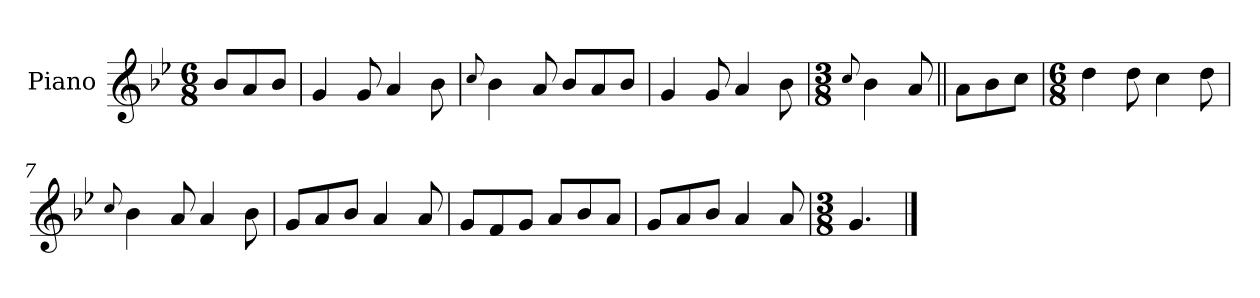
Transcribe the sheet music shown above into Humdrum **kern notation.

**kern
*part1
*staff1
*I"Piano
*I'Pno.
*clefG2
*k[b-e-]
*M6/8
=
8b-/L
8a/
8b-/J
=1
4g/
8g/
4a/
8b-\
=2
8qqcc/
4b-\
8a/
8b-/L
8a/
8b-/J
=3
4g/
8g/
4a/
8b-\
=4
*M3/8
8qqcc/
4b-\
8a/
=5||
8a\L
8b-\
8cc\J
=6
*M6/8
4dd\
8dd\
4cc\
8dd\
=7
8qqcc/
4b-\
8a/
4a/
8b-\
!!LO:LB:g=z
=8
8g/L
8a/
8b-/J
4a/
8a/
=9
8g/L
8f/
8g/J
8a/L
8b-/
8a/J
=10
8g/L
8a/
8b-/J
4a/
8a/
=11
*M3/8
4.g/
==
*-
